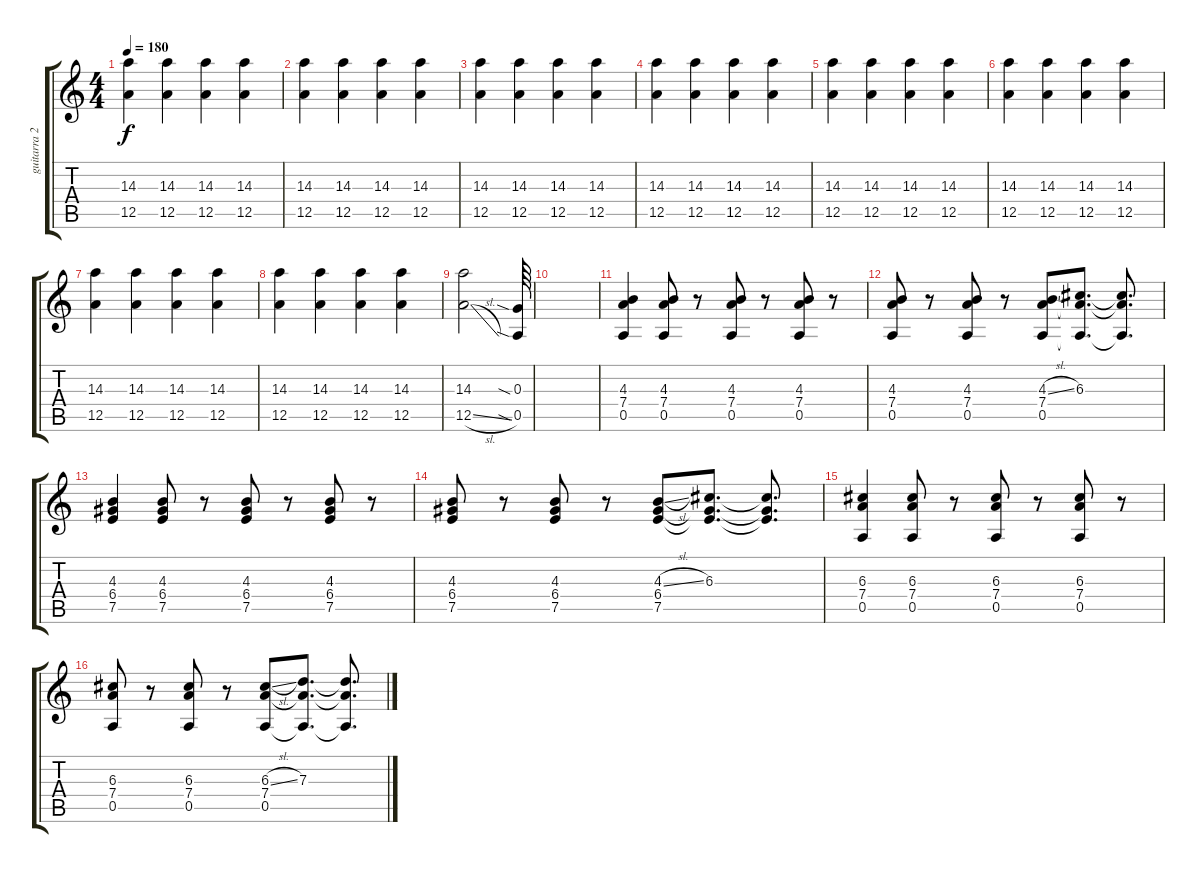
\track ("guitarra 2" "guitarra 2") {instrument overdrivenguitar}
\staff {score tabs}
\tuning (E4 B3 G3 D3 A2 E2) {hide}
\ts (4 4)
\tempo 180
\clef g2
\ks c
(14.3 12.5).4{dy f} (14.3 12.5).4 (14.3 12.5).4 (14.3 12.5).4 |
(14.3 12.5).4 (14.3 12.5).4 (14.3 12.5).4 (14.3 12.5).4 |
(14.3 12.5).4 (14.3 12.5).4 (14.3 12.5).4 (14.3 12.5).4 |
(14.3 12.5).4 (14.3 12.5).4 (14.3 12.5).4 (14.3 12.5).4 |
(14.3 12.5).4 (14.3 12.5).4 (14.3 12.5).4 (14.3 12.5).4 |
(14.3 12.5).4 (14.3 12.5).4 (14.3 12.5).4 (14.3 12.5).4 |
(14.3 12.5).4 (14.3 12.5).4 (14.3 12.5).4 (14.3 12.5).4 |
(14.3 12.5).4 (14.3 12.5).4 (14.3 12.5).4 (14.3 12.5).4 |
(14.3 12.5{sl}).2 (0.3{sia} 0.5{sia}).64 |
|
(4.3 7.4 0.5).4{instrument overdrivenguitar} (4.3 7.4 0.5).8 r.8 (4.3 7.4 0.5).8 r.8 (4.3 7.4 0.5).8 r.8 |
(4.3 7.4 0.5).8 r.8 (4.3 7.4 0.5).8 r.8 (4.3{sl} 7.4 0.5).8 (6.3 7.4{t} 0.5{t}).8{d} (6.3{t} 7.4{t} 0.5{t}).8{d} |
(4.3 6.4 7.5).4{instrument overdrivenguitar} (4.3 6.4 7.5).8 r.8 (4.3 6.4 7.5).8 r.8 (4.3 6.4 7.5).8 r.8 |
(4.3 6.4 7.5).8 r.8 (4.3 6.4 7.5).8 r.8 (4.3{sl} 6.4 7.5).8 (6.3 6.4{t} 7.5{t}).8{d} (6.3{t} 6.4{t} 7.5{t}).8{d} |
(6.3 7.4 0.5).4{instrument overdrivenguitar} (6.3 7.4 0.5).8 r.8 (6.3 7.4 0.5).8 r.8 (6.3 7.4 0.5).8 r.8 |
(6.3 7.4 0.5).8 r.8 (6.3 7.4 0.5).8 r.8 (6.3{sl} 7.4 0.5).8 (7.3 7.4{t} 0.5{t}).8{d} (7.3{t} 7.4{t} 0.5{t}).8{d}
